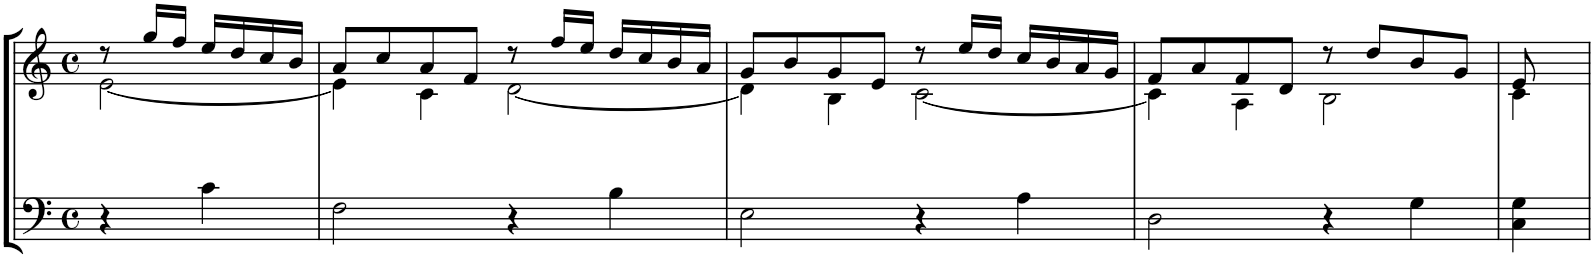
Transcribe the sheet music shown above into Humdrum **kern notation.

**kern	**kern
*part1	*part1
*staff2	*staff1
*I"Cembalo	*
*I'Cemb.	*
*clefF4	*clefG2
*k[]	*k[]
*M4/4	*M4/4
*met(c)	*met(c)
=1	=1
*	*^
4r	8r	[2e\
.	16gg/LL	.
.	16ff/JJ	.
4c\	16ee/LL	.
.	16dd/	.
.	16cc/	.
.	16b/JJ	.
=2	=2	=2
2F\	8a/L	4e\]
.	8cc/	.
.	8a/	4c\
.	8f/J	.
4r	8r	[2d\
.	16ff/LL	.
.	16ee/JJ	.
4B\	16dd/LL	.
.	16cc/	.
.	16b/	.
.	16a/JJ	.
=3	=3	=3
2E\	8g/L	4d\]
.	8b/	.
.	8g/	4B\
.	8e/J	.
4r	8r	[2c\
.	16ee/LL	.
.	16dd/JJ	.
4A\	16cc/LL	.
.	16b/	.
.	16a/	.
.	16g/JJ	.
=4	=4	=4
2D\	8f/L	4c\]
.	8a/	.
.	8f/	4A\
.	8d/J	.
4r	8r	2B\
.	8dd/L	.
4G\	8b/	.
.	8g/J	.
=5	=5	=5
4C\ 4G\	8e/	4c\
.	8ryy	.
*	*v	*v
=	=
*-	*-
